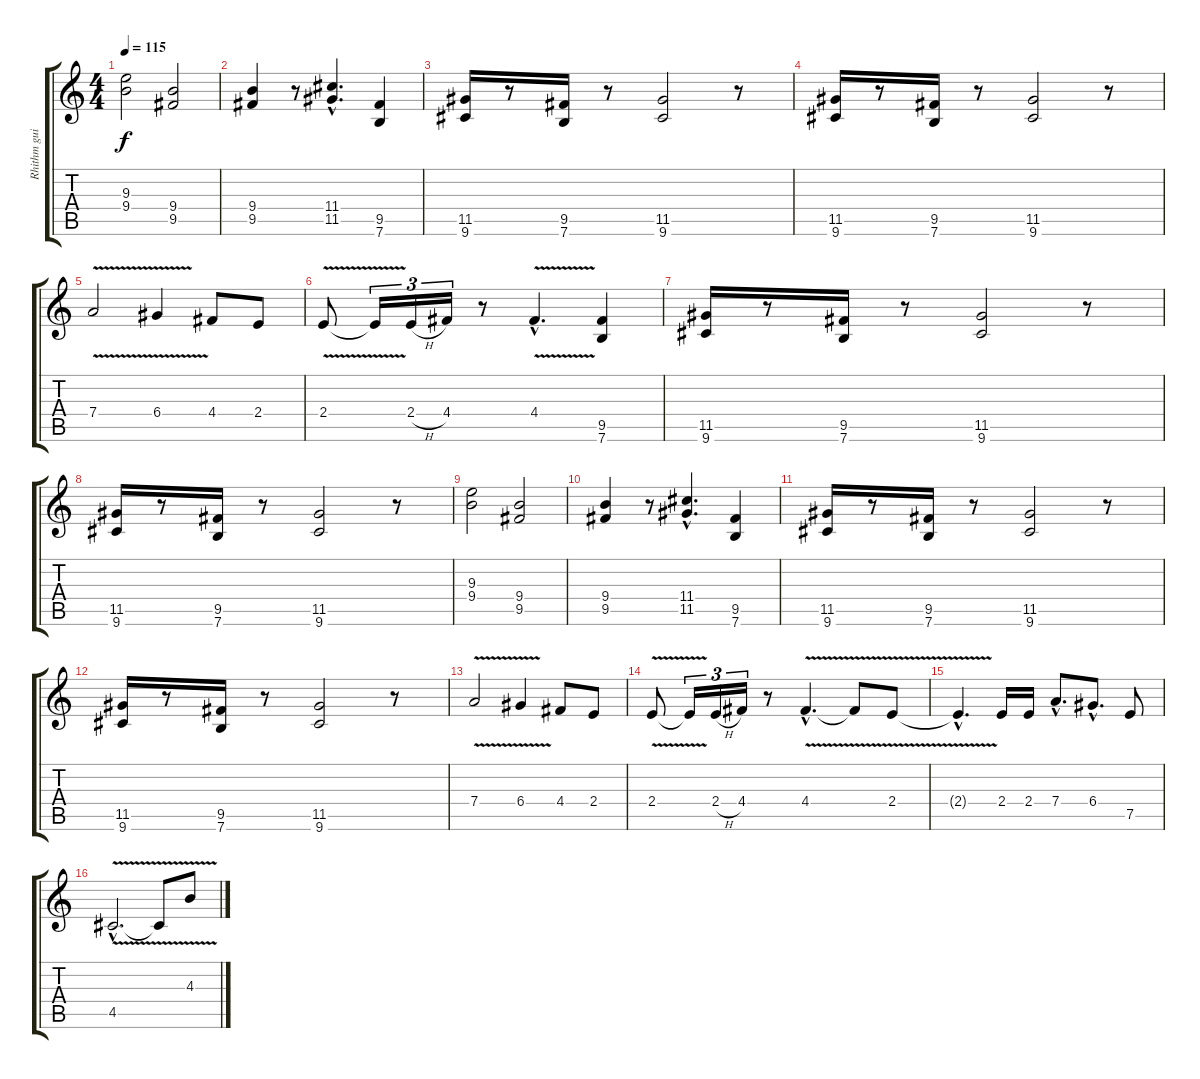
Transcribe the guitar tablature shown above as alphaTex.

\track ("Rhithm guitar 2" "Rhithm gui") {instrument overdrivenguitar}
\staff {score tabs}
\tuning (E4 B3 G3 D3 A2 E2) {hide}
\ts (4 4)
\tempo 115
\clef g2
\ks c
(9.3 9.4).2{dy f} (9.4 9.5).2 |
(9.4 9.5).4 r.8 (11.4{hac} 11.5{hac}).4{d} (9.5 7.6).4 |
(11.5 9.6).16 r.8 (9.5 7.6).16 r.8 (11.5 9.6).2 r.8 |
(11.5 9.6).16 r.8 (9.5 7.6).16 r.8 (11.5 9.6).2 r.8 |
7.4{v}.2 6.4{v}.4 4.4.8 2.4.8 |
2.4{v}.8 2.4{t}.16{tu (3 2)} 2.4{h}.16{tu (3 2)} 4.4.16{tu (3 2)} r.8 4.4{v hac}.4{d} (9.5 7.6).4 |
(11.5 9.6).16 r.8 (9.5 7.6).16 r.8 (11.5 9.6).2 r.8 |
(11.5 9.6).16 r.8 (9.5 7.6).16 r.8 (11.5 9.6).2 r.8 |
(9.3 9.4).2 (9.4 9.5).2 |
(9.4 9.5).4 r.8 (11.4{hac} 11.5{hac}).4{d} (9.5 7.6).4 |
(11.5 9.6).16 r.8 (9.5 7.6).16 r.8 (11.5 9.6).2 r.8 |
(11.5 9.6).16 r.8 (9.5 7.6).16 r.8 (11.5 9.6).2 r.8 |
7.4{v}.2 6.4{v}.4 4.4.8 2.4.8 |
2.4{v}.8 2.4{t}.16{tu (3 2)} 2.4{h}.16{tu (3 2)} 4.4.16{tu (3 2)} r.8 4.4{v hac}.4{d} 4.4{t}.8 2.4{v}.8 |
2.4{hac t}.4{d} 2.4.16 2.4.16 7.4{hac}.8{d} 6.4{hac}.8{d} 7.5.8 |
4.5{v hac}.2{d} 4.5{t}.8 4.3{v}.8
